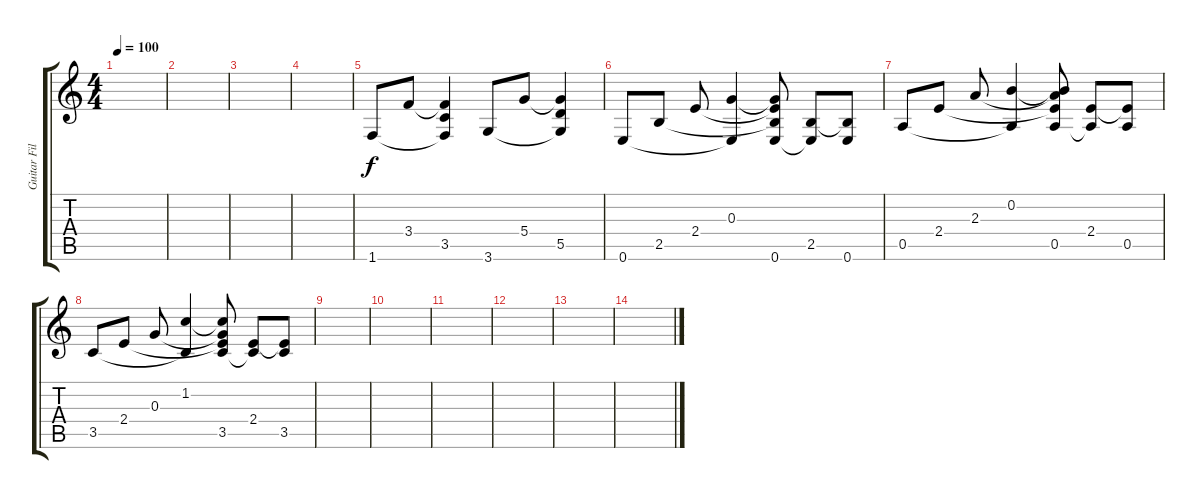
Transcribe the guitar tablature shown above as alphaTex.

\track ("Guitar Fills" "Guitar Fil") {instrument distortionguitar}
\staff {score tabs}
\tuning (E4 B3 G3 D3 A2 E2) {hide}
\ts (4 4)
\section ("" "")
\tempo 100
\clef g2
\ks c
|
|
|
|
1.6.8 3.4.8 (3.4{t} 3.5 1.6{t}).4 3.6.8 5.4.8 (5.4{t} 5.5 3.6{t}).4 |
0.6.8 2.5.8 2.4.8 (0.3 0.6{t}).4 (0.3{t} 2.4{t} 2.5{t} 0.6).8 (2.5 0.6{t}).8 (2.5{t} 0.6).8 |
0.5.8 2.4.8 2.3.8 (0.2 0.5{t}).4 (0.2{t} 2.3{t} 2.4{t} 0.5).8 (2.4 0.5{t}).8 (2.4{t} 0.5).8 |
3.5.8 2.4.8 0.3.8 (1.2 3.5{t}).4 (1.2{t} 0.3{t} 2.4{t} 3.5).8 (2.4 3.5{t}).8 (2.4{t} 3.5).8 |
|
|
|
|
|
\section ("" "")
